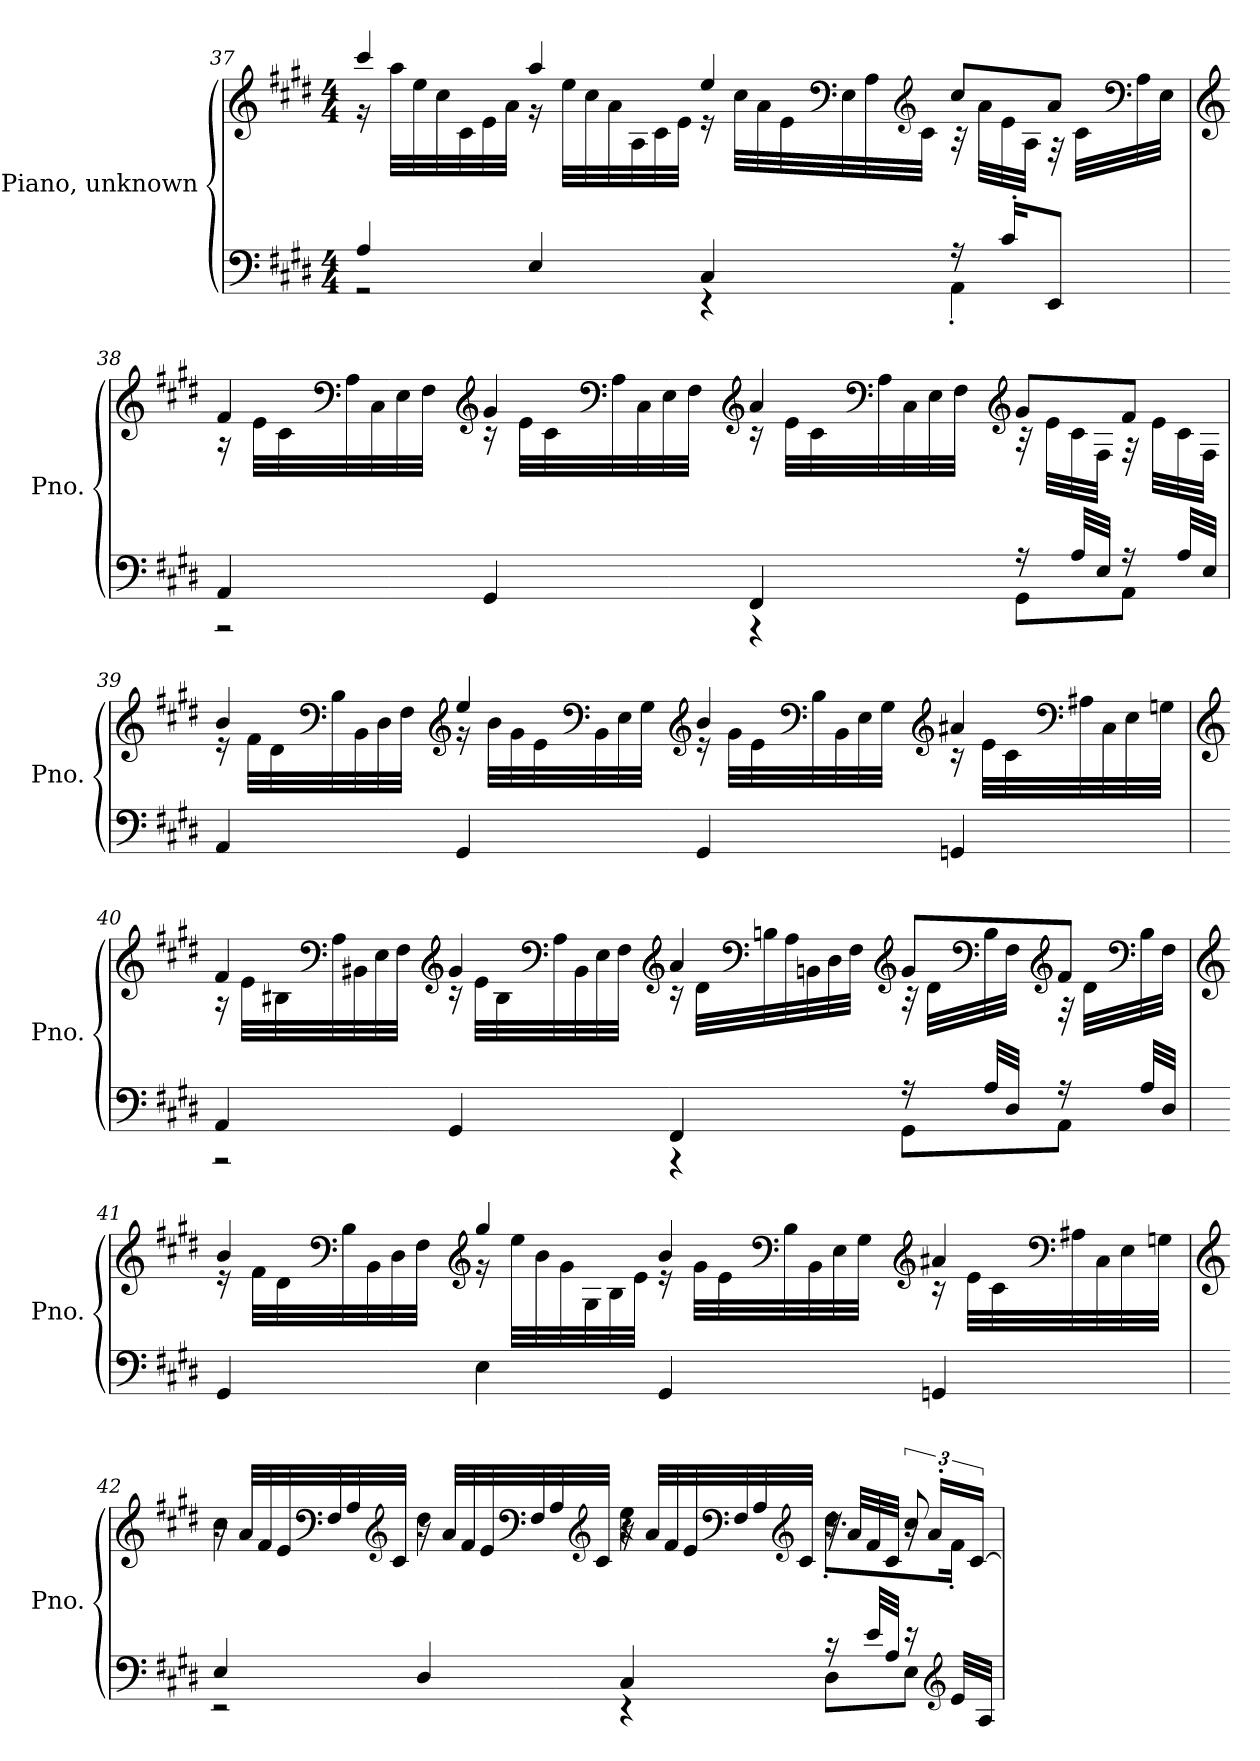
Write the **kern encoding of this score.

**kern	**kern
*part1	*part1
*staff2	*staff1
*I"Piano, unknown	*
*I'Pno.	*
!!LO:PB:g=z
*clefF4	*clefG2
*k[f#c#g#d#]	*k[f#c#g#d#]
*M4/4	*M4/4
=37	=37
*^	*^
4A/	2r	4ccc#/	16r
.	.	.	32aa\LLL
.	.	.	32ee\
.	.	.	32cc#\
.	.	.	32c#\
.	.	.	32e\
.	.	.	32a\JJJ
4E/	.	4aa/	16r
.	.	.	32ee\LLL
.	.	.	32cc#\
.	.	.	32a\
.	.	.	32A\
.	.	.	32c#\
.	.	.	32e\JJJ
4C#/	4r	4ee/	16r
.	.	.	32cc#\LLL
.	.	.	32a\
.	.	.	32e\
*	*	*clefF4	*
.	.	.	32E\
.	.	.	32A\
*	*	*clefG2	*
.	.	.	32c#\JJJ
16r	4AA'\	8cc#/L	32r
.	.	.	32a\LLL
16c#'/KL	.	.	32e\
.	.	.	32A\JJJ
8EE/J	.	8a/J	32r
.	.	.	32c#\LLL
*	*	*clefF4	*
.	.	.	32A\
.	.	.	32E\JJJ
!!LO:LB:g=z	!!
=38	=38	=38	=38
*	*	*clefG2	*
4AA/	2r	4f#/	16r
.	.	.	32e\LLL
.	.	.	32c#\
*	*	*clefF4	*
.	.	.	32A\
.	.	.	32C#\
.	.	.	32E\
.	.	.	32F#\JJJ
*	*	*clefG2	*
4GG#/	.	4g#/	16r
.	.	.	32e\LLL
.	.	.	32c#\
*	*	*clefF4	*
.	.	.	32A\
.	.	.	32C#\
.	.	.	32E\
.	.	.	32F#\JJJ
*	*	*clefG2	*
4FF#/	4r	4a/	16r
.	.	.	32e\LLL
.	.	.	32c#\
*	*	*clefF4	*
.	.	.	32A\
.	.	.	32C#\
.	.	.	32E\
.	.	.	32F#\JJJ
*	*	*clefG2	*
16r	8GG#\L	8g#/L	32r
.	.	.	32e\LLL
32A/LLL	.	.	32c#\
32E/JJJ	.	.	32F#\JJJ
16r	8AA\J	8f#/J	32r
.	.	.	32e\LLL
32A/LLL	.	.	32c#\
32E/JJJ	.	.	32F#\JJJ
*v	*v	*	*
!!LO:LB:g=z	!!
=39	=39	=39
4AA/	4b/	16r
.	.	32f#\LLL
.	.	32d#\
*	*clefF4	*
.	.	32B\
.	.	32BB\
.	.	32D#\
.	.	32F#\JJJ
*	*clefG2	*
4GG#/	4ee/	16r
.	.	32b\LLL
.	.	32g#\
.	.	32e\
*	*clefF4	*
.	.	32BB\
.	.	32E\
.	.	32G#\JJJ
*	*clefG2	*
4GG#/	4b/	16r
.	.	32g#\LLL
.	.	32e\
*	*clefF4	*
.	.	32B\
.	.	32BB\
.	.	32E\
.	.	32G#\JJJ
*	*clefG2	*
4GGn/	4a#X/	16r
.	.	32e\LLL
.	.	32c#\
*	*clefF4	*
.	.	32A#X\
.	.	32C#\
.	.	32E\
.	.	32Gn\JJJ
!!LO:LB:g=z	!!
=40	=40	=40
*	*clefG2	*
*^	*	*
4AA/	2r	4f#/	16r
.	.	.	32e\LLL
.	.	.	32B#X\
*	*	*clefF4	*
.	.	.	32A\
.	.	.	32BB#X\
.	.	.	32E\
.	.	.	32F#\JJJ
*	*	*clefG2	*
4GG#/	.	4g#/	16r
.	.	.	32e\LLL
.	.	.	32B#\
*	*	*clefF4	*
.	.	.	32A\
.	.	.	32BB#\
.	.	.	32E\
.	.	.	32F#\JJJ
*	*	*clefG2	*
4FF#/	4r	4a/	16r
.	.	.	32d#\LLL
*	*	*clefF4	*
.	.	.	32Bn\
.	.	.	32A\
.	.	.	32BBn\
.	.	.	32D#\
.	.	.	32F#\JJJ
*	*	*clefG2	*
16r	8GG#\L	8g#/L	32r
.	.	.	32d#\LLL
*	*	*clefF4	*
32A/LLL	.	.	32B\
32D#/JJJ	.	.	32F#\JJJ
*	*	*clefG2	*
16r	8AA\J	8f#/J	32r
.	.	.	32d#\LLL
*	*	*clefF4	*
32A/LLL	.	.	32B\
32D#/JJJ	.	.	32F#\JJJ
*v	*v	*	*
!!LO:LB:g=z	!!
=41	=41	=41
*	*clefG2	*
4GG#/	4b/	16r
.	.	32f#\LLL
.	.	32d#\
*	*clefF4	*
.	.	32B\
.	.	32BB\
.	.	32D#\
.	.	32F#\JJJ
*	*clefG2	*
4E\	4gg#/	16r
.	.	32ee\LLL
.	.	32b\
.	.	32g#\
.	.	32G#\
.	.	32B\
.	.	32e\JJJ
4GG#/	4b/	16r
.	.	32g#\LLL
.	.	32e\
*	*clefF4	*
.	.	32B\
.	.	32BB\
.	.	32E\
.	.	32G#\JJJ
*	*clefG2	*
4GGn/	4a#X/	16r
.	.	32e\LLL
.	.	32c#\
*	*clefF4	*
.	.	32A#X\
.	.	32C#\
.	.	32E\
.	.	32Gn\JJJ
*	*v	*v
!!LO:LB:g=z
=42	=42
*	*clefG2
*^	*^
*	*	*	*^
4E/	2r	2r	4cc#\	16r
.	.	.	.	32a/LLL
.	.	.	.	32f#/
.	.	.	.	32e/
*	*	*clefF4	*	*
.	.	.	.	32F#/
.	.	.	.	32A/
*	*	*clefG2	*	*
.	.	.	.	32c#/JJJ
4D#/	.	.	4dd#\	16r
.	.	.	.	32a/LLL
.	.	.	.	32f#/
.	.	.	.	32e/
*	*	*clefF4	*	*
.	.	.	.	32F#/
.	.	.	.	32A/
*	*	*clefG2	*	*
.	.	.	.	32c#/JJJ
4C#/	4r	4r	4ee\	16r
.	.	.	.	32a/LLL
.	.	.	.	32f#/
.	.	.	.	32e/
*	*	*clefF4	*	*
.	.	.	.	32F#/
.	.	.	.	32A/
*	*	*clefG2	*	*
.	.	.	.	32c#/JJJ
16r	8D#\L	8r	8.dd#'\L	32r
.	.	.	.	32a/LLL
32e/LLL	.	.	.	32f#/
32A/JJJ	.	.	.	32c#/JJJ
16r	8E\J	8cc#/	.	24r
.	.	.	.	24a'/LL
*clefG2	*	*	*	*
32e/LLL	.	.	16f#'\Jk	.
.	.	.	.	[24c#/JJ
32A/JJJ	.	.	.	.
*v	*v	*	*	*
*	*v	*v	*v
=	=
*-	*-
